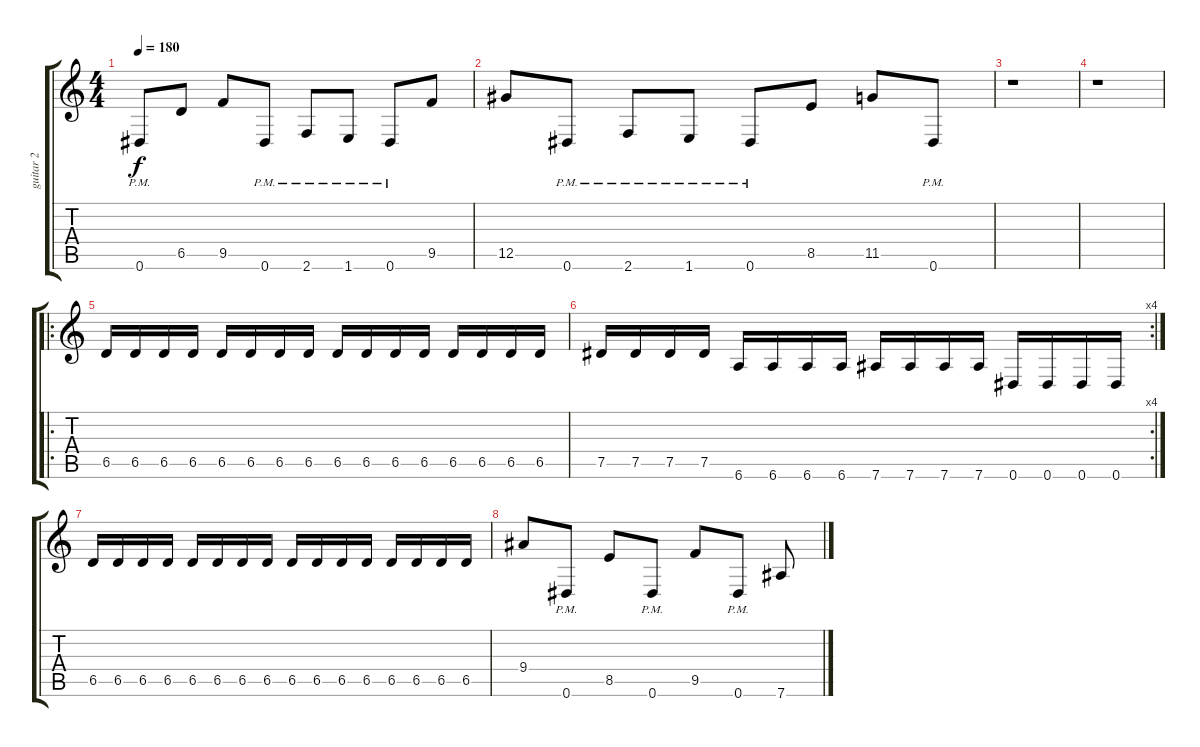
\track ("guitar 2" "guitar 2") {instrument distortionguitar}
\staff {score tabs}
\tuning (Eb4 Bb3 Gb3 Db3 Ab2 Eb2) {hide}
\ts (4 4)
\tempo 180
\clef g2
\ks c
0.6{pm}.8{dy f} 6.5.8 9.5.8 0.6{pm}.8 2.6{pm}.8 1.6{pm}.8 0.6{pm}.8 9.5.8 |
12.5.8 0.6{pm}.8 2.6{pm}.8 1.6{pm}.8 0.6{pm}.8 8.5.8 11.5.8 0.6{pm}.8 |
r.1 |
r.1 |
\ro
6.5.16 6.5.16 6.5.16 6.5.16 6.5.16 6.5.16 6.5.16 6.5.16 6.5.16 6.5.16 6.5.16 6.5.16 6.5.16 6.5.16 6.5.16 6.5.16 |
\rc 4
7.5.16 7.5.16 7.5.16 7.5.16 6.6.16 6.6.16 6.6.16 6.6.16 7.6.16 7.6.16 7.6.16 7.6.16 0.6.16 0.6.16 0.6.16 0.6.16 |
6.5.16 6.5.16 6.5.16 6.5.16 6.5.16 6.5.16 6.5.16 6.5.16 6.5.16 6.5.16 6.5.16 6.5.16 6.5.16 6.5.16 6.5.16 6.5.16 |
9.4.8 0.6{pm}.8 8.5.8 0.6{pm}.8 9.5.8 0.6{pm}.8 7.6.8
